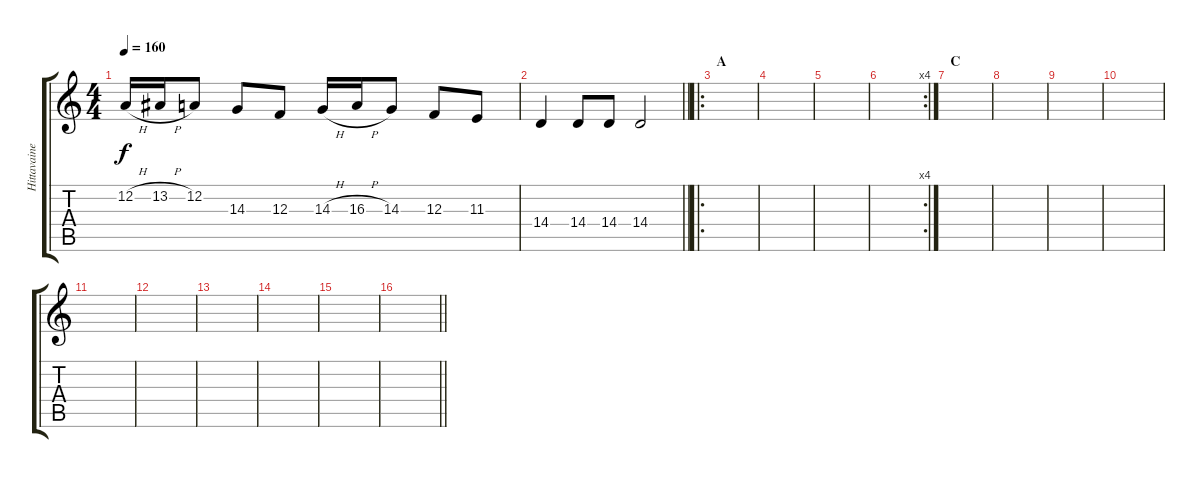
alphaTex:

\track ("Hittavainen" "Hittavaine") {instrument violin}
\staff {score tabs}
\tuning (D4 A3 F3 C3 G2 D2) {hide}
\ts (4 4)
\tempo 160
\clef g2
\ks c
12.2{h}.16{dy f} 13.2{h}.16 12.2.8 14.3.8 12.3.8 14.3{h}.16 16.3{h}.16 14.3.8 12.3.8 11.3.8 |
\barLineRight lightlight
14.4.4 14.4.8 14.4.8 14.4.2 |
\ro
\section ("" "A")
|
|
|
\rc 4
|
\section ("" "C")
|
|
|
|
|
|
|
|
|
\barLineRight lightlight
